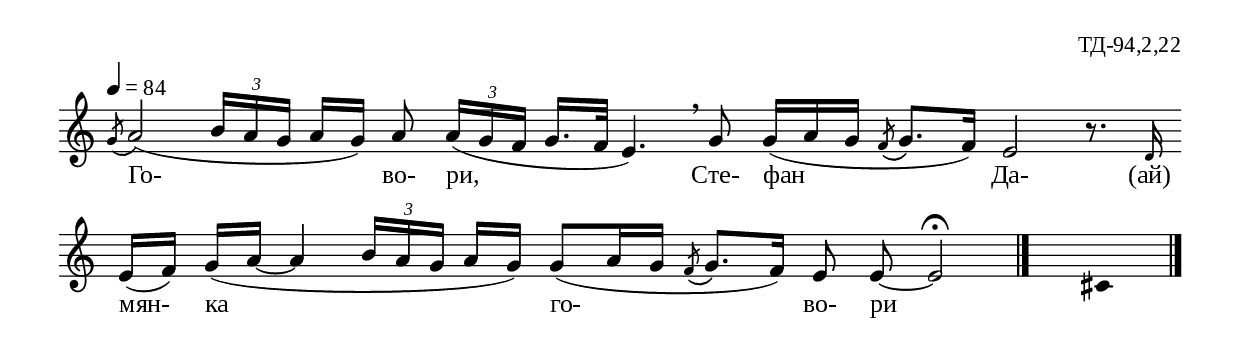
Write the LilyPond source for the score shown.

%{
TD_094_2_22
%}

\include "td-preamble.ly"

\score {
\relative c'' {
\tempo 4 = 84
%\time 5/16
\cadenzaOn
\acciaccatura g8 a2( \times 2/3 { b16[ a g] } a[ g]) a8
\times 2/3 { a16[( g f] } g16.[ f32] e4.) \breathe
%\par
g8 g16[( a g] \grace { \stdB f8\( \stdE } g8.[\) f16]) e2 r8. %\parenthesize 
\ii d16
\bar ""
e16[( f]) g[( a]~ a4 \times 2/3 { b16[ a g] } a[ g])
g8[( a16 g] \grace { \stdB f8\( \stdE } g8.[\) f16]) e8 e\noBeam~ e2\fermata
 \bar "|." 
s4 \fixB cis
 \bar "|."  
}
\addlyrics { Го- во- ри, Сте- фан Да- "(ай)" мян- ка го- во- ри }
%
\layout {
     \context { 
	    \Staff \remove "Time_signature_engraver" } 
  indent = #0
  line-width = 190\mm
  ragged-right=##f
}
%
\midi { 
	\context {
		\Score
		tempoWholesPerMinute = #(ly:make-moment 84 4)
		}
	}
}
%
\header{
  opus = "ТД-94,2,22"
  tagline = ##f
}


